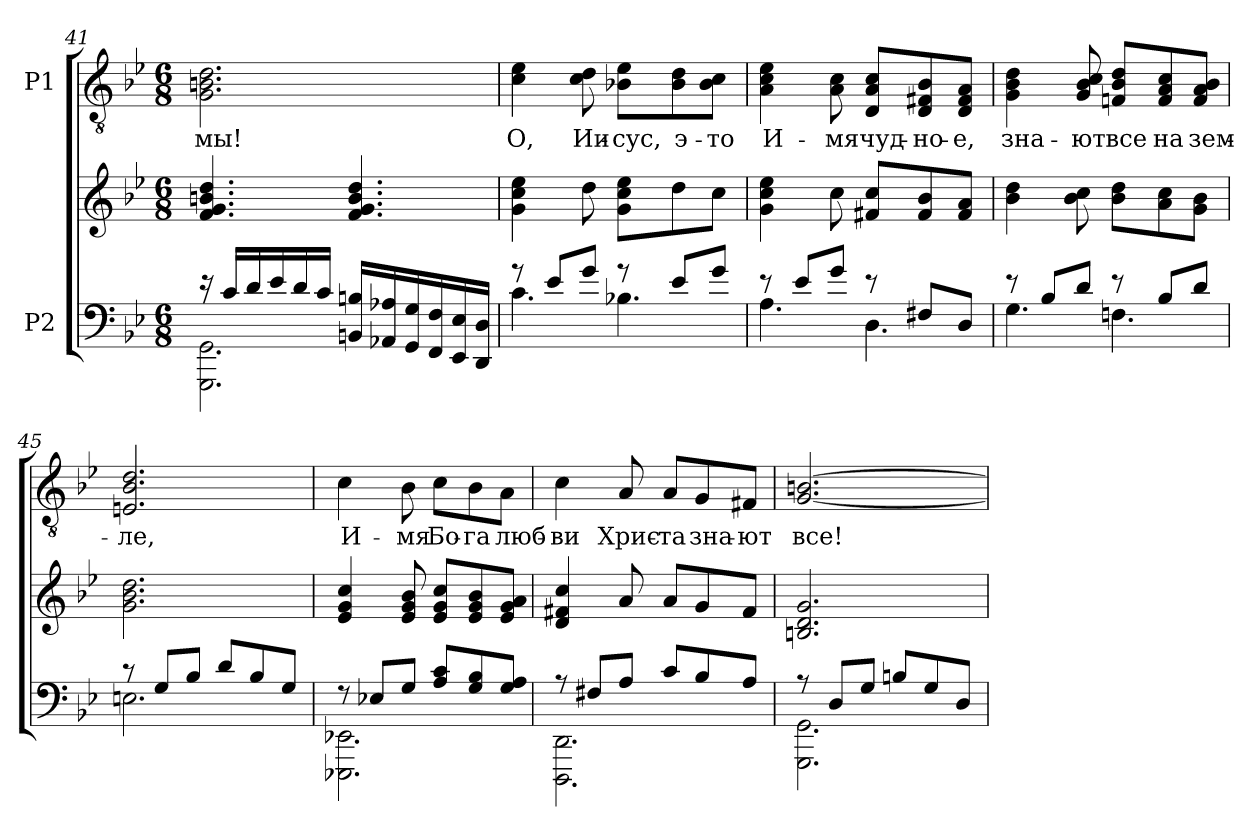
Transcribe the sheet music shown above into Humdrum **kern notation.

**kern	**kern	**kern	**text
*part2	*part2	*part1	*part1
*staff3	*staff2	*staff1	*staff1
*I"P2	*	*I"P1	*
*clefF4	*clefG2	*clefGv2	*
*	*	*ITrd7c12	*
*k[b-e-]	*k[b-e-]	*k[b-e-]	*
*g:	*g:	*g:	*
*M6/8	*M6/8	*M6/8	*
=41	=41	=41	=41
*^	*	*	*
!	!	!	!	!LO:LY:b:color=#000000
16r	2.GGGi\ 2.GGi	4.fi/ 4.gi 4.bni 4.ddi	2.GGi\ 2.BBni 2.Di	мы!
16ci/LL	.	.	.	.
16di/	.	.	.	.
16e-i/	.	.	.	.
16di/	.	.	.	.
16ci/JJ	.	.	.	.
16BBni/ 16BniLL	.	4.fi/ 4.gi 4.bi 4.ddi	.	.
16AA-Xi/ 16A-Xi	.	.	.	.
16GGi/ 16Gi	.	.	.	.
16FFi/ 16Fi	.	.	.	.
16EE-i/ 16E-i	.	.	.	.
16DDi/ 16DiJJ	.	.	.	.
!!LO:LB:g=z
=42	=42	=42	=42	=42
!	!	!	!	!LO:LY:b:color=#000000
8r	4.ci\	4gi\ 4cci 4ee-i	4Ci\ 4E-i	О,
8e-i/L	.	.	.	.
!	!	!	!	!LO:LY:b:color=#000000
8gi/J	.	8ddi\	8Ci\ 8Di	Ии-
!	!	!	!	!LO:LY:b:color=#000000
8r	4.B-Xi\	8gi\ 8cci 8ee-iL	8BB-Xi\ 8E-iL	-сус,
!	!	!	!	!LO:LY:b:color=#000000
8e-i/L	.	8ddi\	8BB-i\ 8Di	э-
!	!	!	!	!LO:LY:b:color=#000000
8gi/J	.	8cci\J	8BB-i\ 8CiJ	-то
=43	=43	=43	=43	=43
!	!	!	!	!LO:LY:b:color=#000000
8r	4.Ai\	4gi\ 4cci 4ee-i	4AAi\ 4Ci 4E-i	И-
8e-i/L	.	.	.	.
!	!	!	!	!LO:LY:b:color=#000000
8gi/J	.	8cci\	8AAi\ 8Ci	-мя
!	!	!	!	!LO:LY:b:color=#000000
8r	4.Di\	8f#Xi/ 8cciL	8DDi/ 8AAi 8CiL	чуд-
!	!	!	!	!LO:LY:b:color=#000000
8F#Xi/L	.	8f#i/ 8b-i	8DDi/ 8FF#Xi 8BB-i	-но-
!	!	!	!	!LO:LY:b:color=#000000
8Di/J	.	8f#i/ 8aiJ	8DDi/ 8FF#i 8AAiJ	-е,
=44	=44	=44	=44	=44
!	!	!	!	!LO:LY:b:color=#000000
8r	4.Gi\	4b-i\ 4ddi	4GGi\ 4BB-i 4Di	зна-
8B-i/L	.	.	.	.
!	!	!	!	!LO:LY:b:color=#000000
8di/J	.	8b-i\ 8cci	8GGi/ 8BB-i 8Ci	-ют
!	!	!	!	!LO:LY:b:color=#000000
8r	4.Fni\	8b-i\ 8ddiL	8FFni/ 8BB-i 8DiL	все
!	!	!	!	!LO:LY:b:color=#000000
8B-i/L	.	8ai\ 8cci	8FFi/ 8AAi 8Ci	на
!	!	!	!	!LO:LY:b:color=#000000
8di/J	.	8gi\ 8b-iJ	8FFi/ 8AAi 8BB-iJ	зем-
=45	=45	=45	=45	=45
!	!	!	!	!LO:LY:b:color=#000000
8r	2.Eni\	2.gi\ 2.b-i 2.ddi	2.EEni/ 2.BB-i 2.Di	-ле,
8Gi/L	.	.	.	.
8B-i/J	.	.	.	.
8di/L	.	.	.	.
8B-i/	.	.	.	.
8Gi/J	.	.	.	.
!!LO:PB:g=z
=46	=46	=46	=46	=46
!	!	!	!	!LO:LY:b:color=#000000
8r	2.EEE-Xi\ 2.EE-Xi	4e-i/ 4gi 4cci	4Ci\	И-
8E-Xi/L	.	.	.	.
!	!	!	!	!LO:LY:b:color=#000000
8Gi/J	.	8e-i/ 8gi 8b-i	8BB-i\	-мя
!	!	!	!	!LO:LY:b:color=#000000
8Ai/ 8ciL	.	8e-i/ 8gi 8cciL	8Ci\L	Бо-
!	!	!	!	!LO:LY:b:color=#000000
8Gi/ 8B-i	.	8e-i/ 8gi 8b-i	8BB-i\	-га
!	!	!	!	!LO:LY:b:color=#000000
8Gi/ 8AiJ	.	8e-i/ 8gi 8aiJ	8AAi\J	люб-
=47	=47	=47	=47	=47
!	!	!	!	!LO:LY:b:color=#000000
8r	2.DDDi\ 2.DDi	4di/ 4f#Xi 4cci	4Ci\	-ви
8F#Xi/L	.	.	.	.
!	!	!	!	!LO:LY:b:color=#000000
8Ai/J	.	8ai/	8AAi/	Хрис-
!	!	!	!	!LO:LY:b:color=#000000
8ci/L	.	8ai/L	8AAi/L	-та
!	!	!	!	!LO:LY:b:color=#000000
8B-i/	.	8gi/	8GGi/	зна-
!	!	!	!	!LO:LY:b:color=#000000
8Ai/J	.	8f#i/J	8FF#Xi/J	-ют
=48	=48	=48	=48	=48
!	!	!	!	!LO:LY:b:color=#000000
8r	2.GGGi\ 2.GGi	2.Bni/ 2.di 2.gi	[<2.GGi/ [>2.BBni	все!
8Di/L	.	.	.	.
8Gi/J	.	.	.	.
8Bni/L	.	.	.	.
8Gi/	.	.	.	.
8Di/J	.	.	.	.
*v	*v	*	*	*
=	=	=	=
*-	*-	*-	*-
